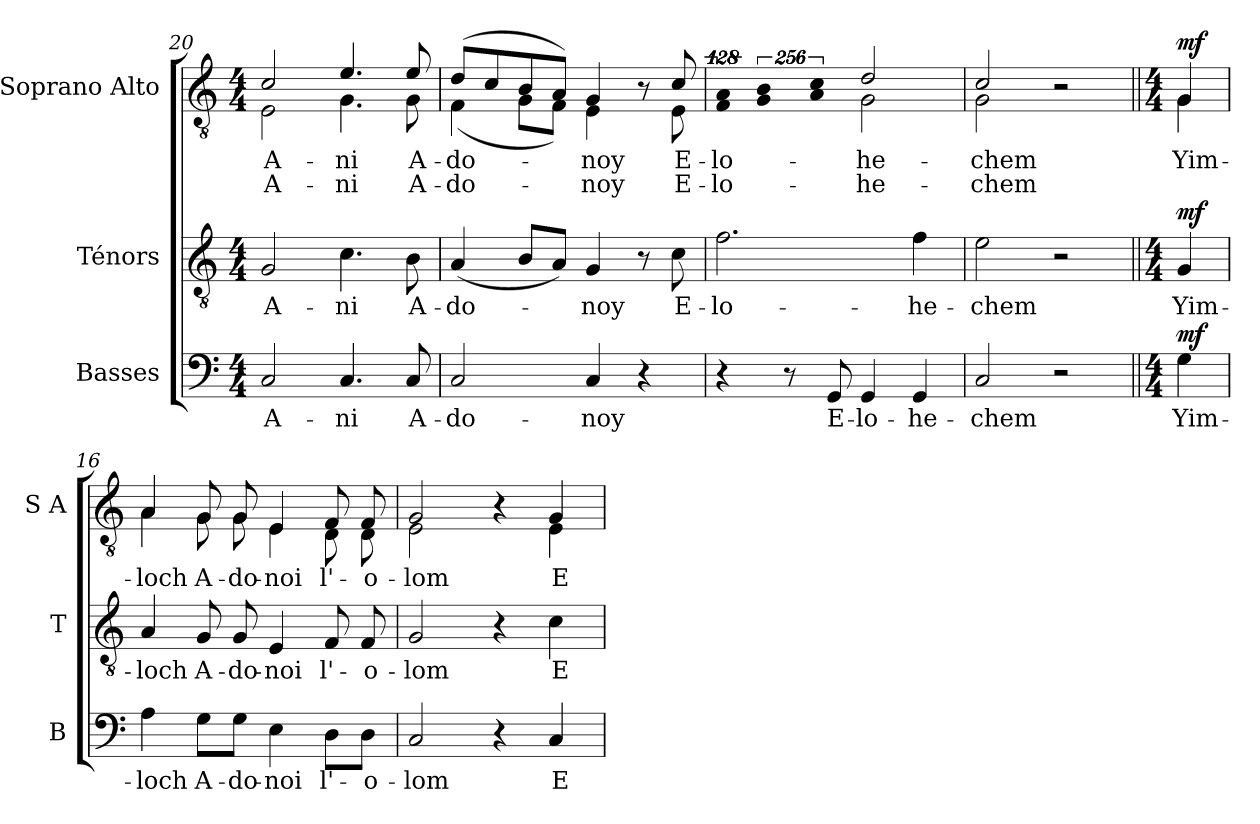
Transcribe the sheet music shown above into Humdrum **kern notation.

**kern	**text	**dynam	**kern	**text	**dynam	**kern	**text	**text	**dynam
*part3	*part3	*part3	*part2	*part2	*part2	*part1	*part1	*part1	*part1
*staff3	*staff3	*staff3	*staff2	*staff2	*staff2	*staff1	*staff1	*staff1	*staff1
*I"Basses	*	*	*I"Ténors	*	*	*I"Soprano Alto	*	*	*
*I'B	*	*	*I'T	*	*	*I'S A	*	*	*
!!LO:LB:g=z
*clefF4	*	*	*clefGv2	*	*	*clefGv2	*	*	*
*	*	*	*ITrd7c12	*	*	*ITrd7c12	*	*	*
*k[]	*	*	*k[]	*	*	*k[]	*	*	*
*a:	*	*	*a:	*	*	*a:	*	*	*
*M4/4	*	*	*M4/4	*	*	*M4/4	*	*	*
=20	=20	=20	=20	=20	=20	=20	=20	=20	=20
!	!LO:LY:b:color=#000000	!	!	!	!	!	!	!	!
!	!	!	!	!LO:LY:b:color=#000000	!	!	!	!	!
!	!	!	!	!	!	!	!LO:LY:b:color=#000000	!LO:LY:b:color=#000000	!
*	*	*	*	*	*	*^	*	*	*
2Ci/	A-	.	2GGi/	A-	.	2Ci/	2EEi\	A-	-A-	.
!	!LO:LY:b:color=#000000	!	!	!	!	!	!	!	!	!
!	!	!	!	!LO:LY:b:color=#000000	!	!	!	!	!	!
!	!	!	!	!	!	!	!	!LO:LY:b:color=#000000	!LO:LY:b:color=#000000	!
4.Ci/	-ni	.	4.Ci\	-ni	.	4.Ei/	4.GGi\	-ni	ni	.
!	!LO:LY:b:color=#000000	!	!	!	!	!	!	!	!	!
!	!	!	!	!LO:LY:b:color=#000000	!	!	!	!	!	!
!	!	!	!	!	!	!	!	!LO:LY:b:color=#000000	!LO:LY:b:color=#000000	!
8Ci/	A-	.	8BBi\	A-	.	8Ei/	8GGi\	A-	-A-	.
=21	=21	=21	=21	=21	=21	=21	=21	=21	=21	=21
!	!LO:LY:b:color=#000000	!	!	!	!	!	!	!	!	!
!	!	!	!	!LO:LY:b:color=#000000	!	!	!	!	!	!
!	!	!	!	!	!	!	!	!LO:LY:b:color=#000000	!LO:LY:b:color=#000000	!
2Ci/	-do-	.	(4AAi/	-do-	.	(8Di/L	(4FFi\	-do-	-do-	.
.	.	.	.	.	.	8Ci/	.	.	.	.
.	.	.	8BBi/L	.	.	8BBi/	8GGi\L	.	.	.
.	.	.	8AAi/J)	.	.	8AAi/J)	8FFi\J)	.	.	.
!	!LO:LY:b:color=#000000	!	!	!	!	!	!	!	!	!
!	!	!	!	!LO:LY:b:color=#000000	!	!	!	!	!	!
!	!	!	!	!	!	!	!	!LO:LY:b:color=#000000	!LO:LY:b:color=#000000	!
4Ci/	-noy	.	4GGi/	-noy	.	4GGi/	4EEi\	-noy	noy	.
4r	.	.	8r	.	.	8r	8ryy	.	.	.
!	!	!	!	!LO:LY:b:color=#000000	!	!	!	!	!	!
!	!	!	!	!	!	!	!	!LO:LY:b:color=#000000	!LO:LY:b:color=#000000	!
.	.	.	8Ci\	E-	.	8Ci/	8EEi\	E-	-E-	.
=22	=22	=22	=22	=22	=22	=22	=22	=22	=22	=22
!	!	!	!	!LO:LY:b:color=#000000	!	!LO:N:vis=4	!	!	!	!
!	!	!	!	!	!	!	!LO:N:vis=4	!LO:LY:b:color=#000000	!LO:LY:b:color=#000000	!
4r	.	.	2.Fi\	-lo-	.	512%85AAi/	512%85FFi\	-lo-	-lo-	.
!	!	!	!	!	!	!LO:N:vis=4	!LO:N:vis=4	!	!	!
.	.	.	.	.	.	1024%171BBi/	1024%171GGi\	.	.	.
8r	.	.	.	.	.	.	.	.	.	.
!	!	!	!	!	!	!LO:N:vis=4	!LO:N:vis=4	!	!	!
.	.	.	.	.	.	1024%171Ci/	1024%171AAi\	.	.	.
!	!LO:LY:b:color=#000000	!	!	!	!	!	!	!	!	!
8GGi/	E-	.	.	.	.	.	.	.	.	.
!	!LO:LY:b:color=#000000	!	!	!	!	!	!	!	!	!
!	!	!	!	!	!	!	!	!LO:LY:b:color=#000000	!LO:LY:b:color=#000000	!
4GGi/	-lo-	.	.	.	.	2Di/	2GGi\	-he-	-he-	.
!	!LO:LY:b:color=#000000	!	!	!	!	!	!	!	!	!
!	!	!	!	!LO:LY:b:color=#000000	!	!	!	!	!	!
4GGi/	-he-	.	4Fi\	-he-	.	.	.	.	.	.
=23	=23	=23	=23	=23	=23	=23	=23	=23	=23	=23
!	!LO:LY:b:color=#000000	!	!	!	!	!	!	!	!	!
!	!	!	!	!LO:LY:b:color=#000000	!	!	!	!	!	!
!	!	!	!	!	!	!	!	!LO:LY:b:color=#000000	!LO:LY:b:color=#000000	!
2Ci/	-chem	.	2Ei\	-chem	.	2Ci/	2GGi\	-chem	chem	.
2r	.	.	2r	.	.	2r	2ryy	.	.	.
!!LO:LB:g=z	!!
=15||	=15||	=15||	=15||	=15||	=15||	=15||	=15||	=15||	=15||	=15||
*M4/4	*	*	*M4/4	*	*	*M4/4	*	*	*	*
!	!LO:LY:b:color=#000000	!	!	!	!	!	!	!	!	!
!	!	!	!	!LO:LY:b:color=#000000	!	!	!	!	!	!
!	!	!	!	!	!	!	!	!LO:LY:b:color=#000000	!	!
4Gi\	Yim-	mf	4GGi/	Yim-	mf	4GGi/	4GGi\	Yim-	.	mf
=16	=16	=16	=16	=16	=16	=16	=16	=16	=16	=16
!	!LO:LY:b:color=#000000	!	!	!	!	!	!	!	!	!
!	!	!	!	!LO:LY:b:color=#000000	!	!	!	!	!	!
!	!	!	!	!	!	!	!	!LO:LY:b:color=#000000	!	!
4Ai\	-loch	.	4AAi/	-loch	.	4AAi/	4AAi\	-loch	.	.
!	!LO:LY:b:color=#000000	!	!	!	!	!	!	!	!	!
!	!	!	!	!LO:LY:b:color=#000000	!	!	!	!	!	!
!	!	!	!	!	!	!	!	!LO:LY:b:color=#000000	!	!
8Gi\L	A-	.	8GGi/	A-	.	8GGi/	8GGi\	A-	.	.
!	!LO:LY:b:color=#000000	!	!	!	!	!	!	!	!	!
!	!	!	!	!LO:LY:b:color=#000000	!	!	!	!	!	!
!	!	!	!	!	!	!	!	!LO:LY:b:color=#000000	!	!
8Gi\J	-do-	.	8GGi/	-do-	.	8GGi/	8GGi\	-do-	.	.
!	!LO:LY:b:color=#000000	!	!	!	!	!	!	!	!	!
!	!	!	!	!LO:LY:b:color=#000000	!	!	!	!	!	!
!	!	!	!	!	!	!	!	!LO:LY:b:color=#000000	!	!
4Ei\	-noi	.	4EEi/	-noi	.	4EEi/	4EEi\	-noi	.	.
!	!LO:LY:b:color=#000000	!	!	!	!	!	!	!	!	!
!	!	!	!	!LO:LY:b:color=#000000	!	!	!	!	!	!
!	!	!	!	!	!	!	!	!LO:LY:b:color=#000000	!	!
8Di\L	l'-	.	8FFi/	l'-	.	8FFi/	8DDi\	l'-	.	.
!	!LO:LY:b:color=#000000	!	!	!	!	!	!	!	!	!
!	!	!	!	!LO:LY:b:color=#000000	!	!	!	!	!	!
!	!	!	!	!	!	!	!	!LO:LY:b:color=#000000	!	!
8Di\J	-o-	.	8FFi/	-o-	.	8FFi/	8DDi\	-o-	.	.
=17	=17	=17	=17	=17	=17	=17	=17	=17	=17	=17
!	!LO:LY:b:color=#000000	!	!	!	!	!	!	!	!	!
!	!	!	!	!LO:LY:b:color=#000000	!	!	!	!	!	!
!	!	!	!	!	!	!	!	!LO:LY:b:color=#000000	!	!
2Ci/	-lom	.	2GGi/	-lom	.	2GGi/	2EEi\	-lom	.	.
4r	.	.	4r	.	.	4r	4ryy	.	.	.
!	!LO:LY:b:color=#000000	!	!	!	!	!	!	!	!	!
!	!	!	!	!LO:LY:b:color=#000000	!	!	!	!	!	!
!	!	!	!	!	!	!	!	!LO:LY:b:color=#000000	!	!
4Ci/	E-	.	4Ci\	E-	.	4GGi/	4EEi\	E-	.	.
*	*	*	*	*	*	*v	*v	*	*	*
=	=	=	=	=	=	=	=	=	=
*-	*-	*-	*-	*-	*-	*-	*-	*-	*-
